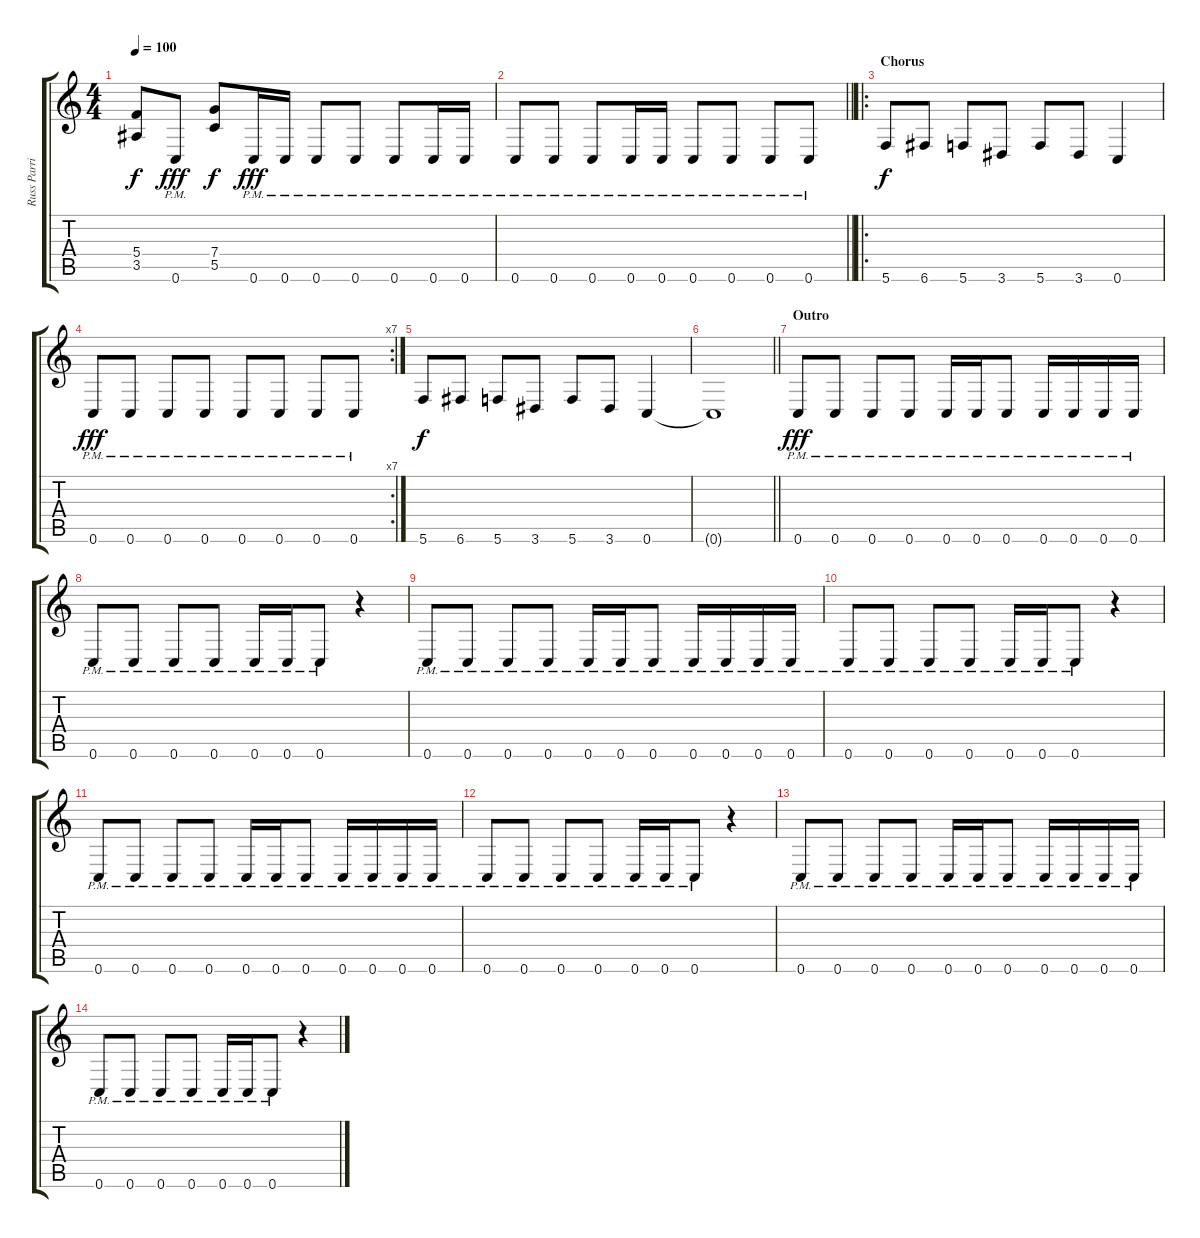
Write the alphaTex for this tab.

\track ("Russ Parrish" "Russ Parri") {instrument distortionguitar}
\staff {score tabs}
\tuning (D4 A3 F3 C3 G2 C2) {hide}
\ts (4 4)
\tempo 100
\clef g2
\ks c
(5.4 3.5).8{dy f} 0.6{pm}.8{dy fff} (7.4 5.5).8{dy f} 0.6{pm}.16{dy fff} 0.6{pm}.16 0.6{pm}.8 0.6{pm}.8 0.6{pm}.8 0.6{pm}.16 0.6{pm}.16 |
\barLineRight lightlight
0.6{pm}.8 0.6{pm}.8 0.6{pm}.8 0.6{pm}.16 0.6{pm}.16 0.6{pm}.8 0.6{pm}.8 0.6{pm}.8 0.6{pm}.8 |
\ro
\section ("" "Chorus")
5.6.8{dy f} 6.6.8 5.6.8 3.6.8 5.6.8 3.6.8 0.6.4 |
\rc 7
0.6{pm}.8{dy fff} 0.6{pm}.8 0.6{pm}.8 0.6{pm}.8 0.6{pm}.8 0.6{pm}.8 0.6{pm}.8 0.6{pm}.8 |
5.6.8{dy f} 6.6.8 5.6.8 3.6.8 5.6.8 3.6.8 0.6.4 |
\barLineRight lightlight
0.6{t}.1 |
\section ("" "Outro")
0.6{pm}.8{dy fff} 0.6{pm}.8 0.6{pm}.8 0.6{pm}.8 0.6{pm}.16 0.6{pm}.16 0.6{pm}.8 0.6{pm}.16 0.6{pm}.16 0.6{pm}.16 0.6{pm}.16 |
0.6{pm}.8 0.6{pm}.8 0.6{pm}.8 0.6{pm}.8 0.6{pm}.16 0.6{pm}.16 0.6{pm}.8 r.4 |
0.6{pm}.8 0.6{pm}.8 0.6{pm}.8 0.6{pm}.8 0.6{pm}.16 0.6{pm}.16 0.6{pm}.8 0.6{pm}.16 0.6{pm}.16 0.6{pm}.16 0.6{pm}.16 |
0.6{pm}.8 0.6{pm}.8 0.6{pm}.8 0.6{pm}.8 0.6{pm}.16 0.6{pm}.16 0.6{pm}.8 r.4 |
0.6{pm}.8 0.6{pm}.8 0.6{pm}.8 0.6{pm}.8 0.6{pm}.16 0.6{pm}.16 0.6{pm}.8 0.6{pm}.16 0.6{pm}.16 0.6{pm}.16 0.6{pm}.16 |
0.6{pm}.8 0.6{pm}.8 0.6{pm}.8 0.6{pm}.8 0.6{pm}.16 0.6{pm}.16 0.6{pm}.8 r.4 |
0.6{pm}.8 0.6{pm}.8 0.6{pm}.8 0.6{pm}.8 0.6{pm}.16 0.6{pm}.16 0.6{pm}.8 0.6{pm}.16 0.6{pm}.16 0.6{pm}.16 0.6{pm}.16 |
0.6{pm}.8 0.6{pm}.8 0.6{pm}.8 0.6{pm}.8 0.6{pm}.16 0.6{pm}.16 0.6{pm}.8 r.4
